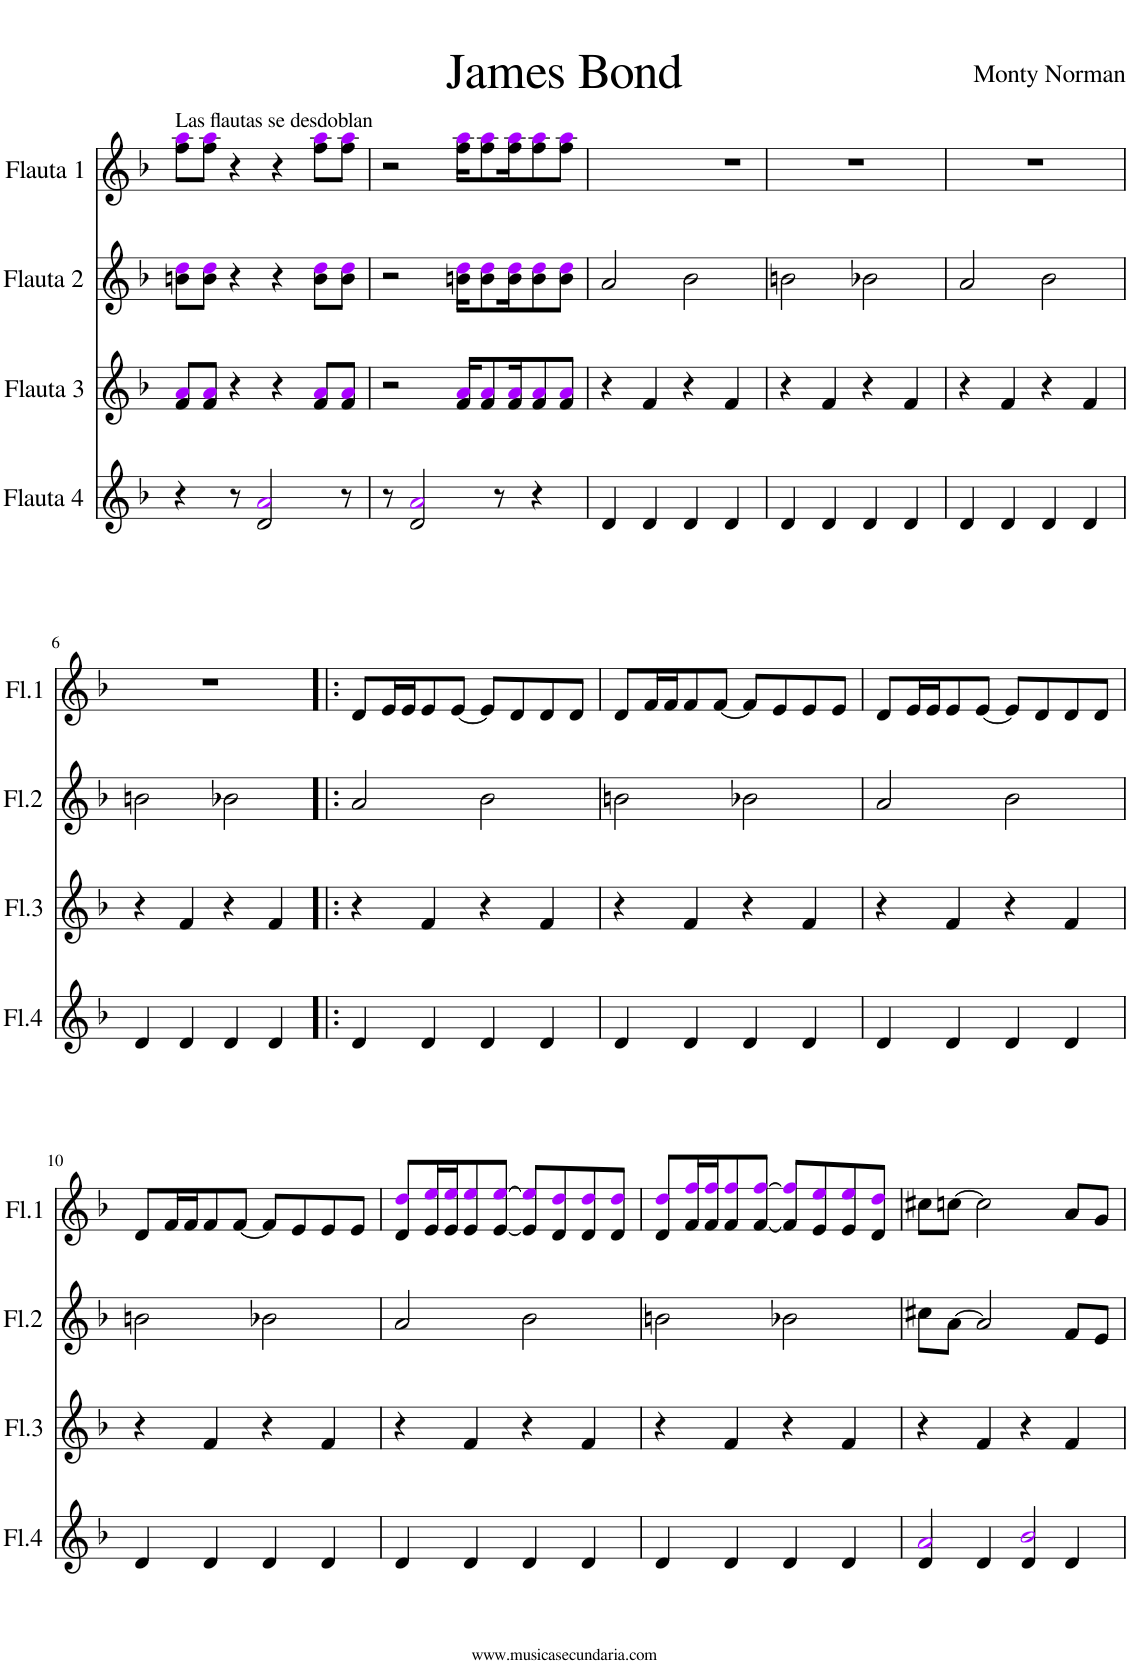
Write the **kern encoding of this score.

**kern	**kern	**kern	**kern
*part4	*part3	*part2	*part1
*staff4	*staff3	*staff2	*staff1
*I"Flauta 4	*I"Flauta 3	*I"Flauta 2	*I"Flauta 1
*I'Fl.4	*I'Fl.3	*I'Fl.2	*I'Fl.1
*clefG2	*clefG2	*clefG2	*clefG2
*k[b-]	*k[b-]	*k[b-]	*k[b-]
=1	=1	=1	=1
!	!	!	!LO:TX:a:t=Las flautas se desdoblan
4r	8f/ 8ai/L	8bn\ 8ddi\L	8ff\ 8aai\L
.	8f/ 8ai/J	8b\ 8ddi\J	8ff\ 8aai\J
8r	4r	4r	4r
2d/ 2ai/	.	.	.
.	4r	4r	4r
.	8f/ 8ai/L	8b\ 8ddi\L	8ff\ 8aai\L
8r	8f/ 8ai/J	8b\ 8ddi\J	8ff\ 8aai\J
=2	=2	=2	=2
8r	2r	2r	2r
2d/ 2ai/	.	.	.
.	16f/ 16ai/KL	16bn\ 16ddi\KL	16ff\ 16aai\KL
.	8f/ 8ai/	8b\ 8ddi\	8ff\ 8aai\
8r	.	.	.
.	16f/ 16ai/K	16b\ 16ddi\K	16ff\ 16aai\K
4r	8f/ 8ai/	8b\ 8ddi\	8ff\ 8aai\
.	8f/ 8ai/J	8b\ 8ddi\J	8ff\ 8aai\J
=3	=3	=3	=3
4d/	4r	2a/	1r
4d/	4f/	.	.
4d/	4r	2b-\	.
4d/	4f/	.	.
=4	=4	=4	=4
4d/	4r	2bn\	1r
4d/	4f/	.	.
4d/	4r	2b-X\	.
4d/	4f/	.	.
=5	=5	=5	=5
4d/	4r	2a/	1r
4d/	4f/	.	.
4d/	4r	2b-\	.
4d/	4f/	.	.
!!LO:LB:g=z
=6	=6	=6	=6
4d/	4r	2bn\	1r
4d/	4f/	.	.
4d/	4r	2b-X\	.
4d/	4f/	.	.
=7!|:	=7!|:	=7!|:	=7!|:
4d/	4r	2a/	8d/L
.	.	.	16e/L
.	.	.	16e/J
4d/	4f/	.	8e/
.	.	.	[8e/J
4d/	4r	2b-\	8e/L]
.	.	.	8d/
4d/	4f/	.	8d/
.	.	.	8d/J
=8	=8	=8	=8
4d/	4r	2bn\	8d/L
.	.	.	16f/L
.	.	.	16f/J
4d/	4f/	.	8f/
.	.	.	[8f/J
4d/	4r	2b-X\	8f/L]
.	.	.	8e/
4d/	4f/	.	8e/
.	.	.	8e/J
=9	=9	=9	=9
4d/	4r	2a/	8d/L
.	.	.	16e/L
.	.	.	16e/J
4d/	4f/	.	8e/
.	.	.	[8e/J
4d/	4r	2b-\	8e/L]
.	.	.	8d/
4d/	4f/	.	8d/
.	.	.	8d/J
!!LO:LB:g=z
=10	=10	=10	=10
4d/	4r	2bn\	8d/L
.	.	.	16f/L
.	.	.	16f/J
4d/	4f/	.	8f/
.	.	.	[8f/J
4d/	4r	2b-X\	8f/L]
.	.	.	8e/
4d/	4f/	.	8e/
.	.	.	8e/J
=11	=11	=11	=11
4d/	4r	2a/	8d/ 8ddi/L
.	.	.	16e/ 16eei/L
.	.	.	16e/ 16eei/J
4d/	4f/	.	8e/ 8eei/
.	.	.	[8e/ [8eei/J
4d/	4r	2b-\	8e/] 8eei/]L
.	.	.	8d/ 8ddi/
4d/	4f/	.	8d/ 8ddi/
.	.	.	8d/ 8ddi/J
=12	=12	=12	=12
4d/	4r	2bn\	8d/ 8ddi/L
.	.	.	16f/ 16ffi/L
.	.	.	16f/ 16ffi/J
4d/	4f/	.	8f/ 8ffi/
.	.	.	[8f/ [8ffi/J
4d/	4r	2b-X\	8f/] 8ffi/]L
.	.	.	8e/ 8eei/
4d/	4f/	.	8e/ 8eei/
.	.	.	8d/ 8ddi/J
=13	=13	=13	=13
*^	*	*	*
4d/	2ai/	4r	8cc#X\L	8cc#X\L
.	.	.	[8a\J	[8ccn\J
4d/	.	4f/	2a/]	2cc\]
4d/	2b-i/	4r	.	.
4d/	.	4f/	8f/L	8a/L
.	.	.	8e/J	8g/J
*v	*v	*	*	*
=	=	=	=
*-	*-	*-	*-
